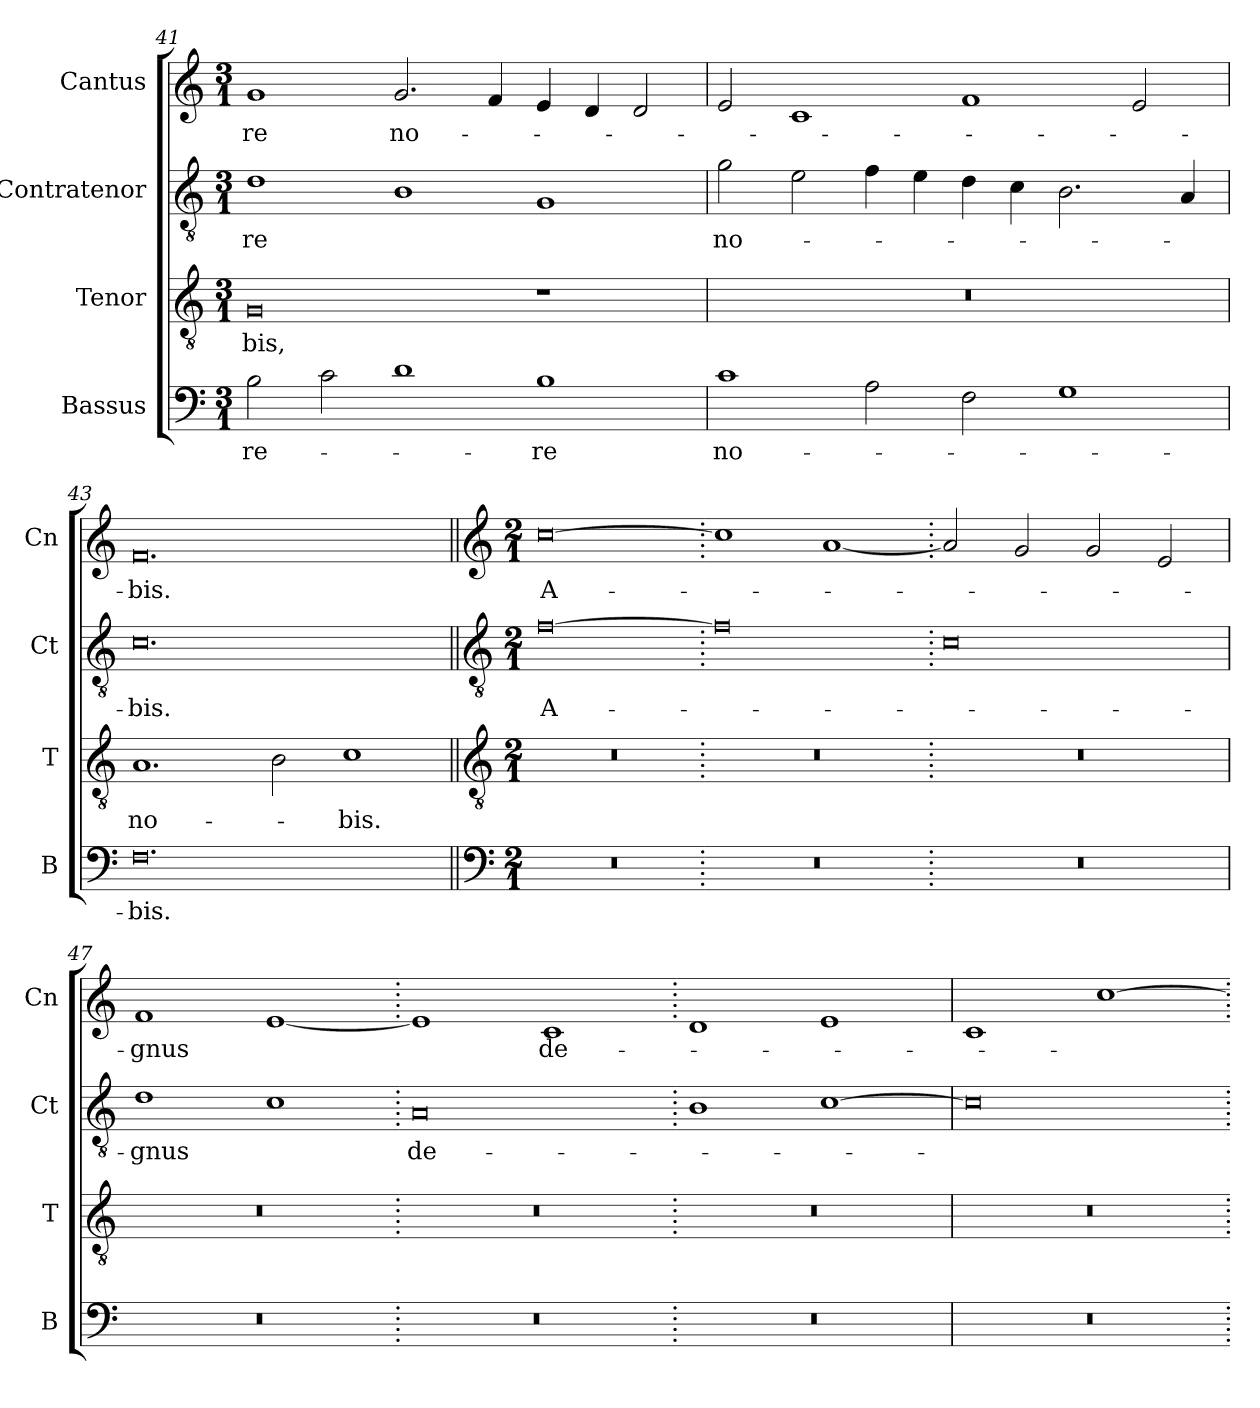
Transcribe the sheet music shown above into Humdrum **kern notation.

**kern	**text	**kern	**text	**kern	**text	**kern	**text
*part4	*part4	*part3	*part3	*part2	*part2	*part1	*part1
*staff4	*staff4	*staff3	*staff3	*staff2	*staff2	*staff1	*staff1
*I"Bassus	*	*I"Tenor	*	*I"Contratenor	*	*I"Cantus	*
*I'B	*	*I'T	*	*I'Ct	*	*I'Cn	*
*clefF4	*	*clefGv2	*	*clefGv2	*	*clefG2	*
*k[]	*	*k[]	*	*k[]	*	*k[]	*
*M3/1	*	*M3/1	*	*M3/1	*	*M3/1	*
=41	=41	=41	=41	=41	=41	=41	=41
2B\	-re-	0G	-bis,	1d	-re	1g	-re
2c\	.	.	.	.	.	.	.
1d	.	.	.	1B	.	2.g/	no-
.	.	.	.	.	.	4f/	.
1B	-re	1r	.	1G	.	4e/	.
.	.	.	.	.	.	4d/	.
.	.	.	.	.	.	2d/	.
=42	=42	=42	=42	=42	=42	=42	=42
1c	no-	0.r	.	2g\	no-	2e/	.
.	.	.	.	2e\	.	1c	.
2A\	.	.	.	4f\	.	.	.
.	.	.	.	4e\	.	.	.
2F\	.	.	.	4d\	.	1f	.
.	.	.	.	4c\	.	.	.
1G	.	.	.	2.B\	.	.	.
.	.	.	.	.	.	2e/	.
.	.	.	.	4A/	.	.	.
=43	=43	=43	=43	=43	=43	=43	=43
0.F	-bis.	1.A	no-	0.c	-bis.	0.f	-bis.
.	.	2B\	.	.	.	.	.
.	.	1c	-bis.	.	.	.	.
!!LO:LB:g=z
=44||	=44||	=44||	=44||	=44||	=44||	=44||	=44||
*clefF4	*	*clefGv2	*	*clefGv2	*	*clefG2	*
*k[]	*	*k[]	*	*k[]	*	*k[]	*
*M2/1	*	*M2/1	*	*M2/1	*	*M2/1	*
*	*	*	*	*	*	*MM420	*
0r	.	0r	.	[0f	A-	[0cc	A-
=45.	=45.	=45.	=45.	=45.	=45.	=45.	=45.
0r	.	0r	.	0f]	.	1cc]	.
.	.	.	.	.	.	[1a	.
=46.	=46.	=46.	=46.	=46.	=46.	=46.	=46.
0r	.	0r	.	0c	.	2a/]	.
.	.	.	.	.	.	2g/	.
.	.	.	.	.	.	2g/	.
.	.	.	.	.	.	2e/	.
=47	=47	=47	=47	=47	=47	=47	=47
0r	.	0r	.	1d	-gnus	1f	-gnus
.	.	.	.	1c	.	[1e	.
=48.	=48.	=48.	=48.	=48.	=48.	=48.	=48.
0r	.	0r	.	0A	de-	1e]	.
.	.	.	.	.	.	1c	de-
=49.	=49.	=49.	=49.	=49.	=49.	=49.	=49.
0r	.	0r	.	1B	.	1d	.
.	.	.	.	[1c	.	1e	.
=50	=50	=50	=50	=50	=50	=50	=50
0r	.	0r	.	0c]	.	1c	.
.	.	.	.	.	.	[1cc	.
=.	=.	=.	=.	=.	=.	=.	=.
*-	*-	*-	*-	*-	*-	*-	*-
